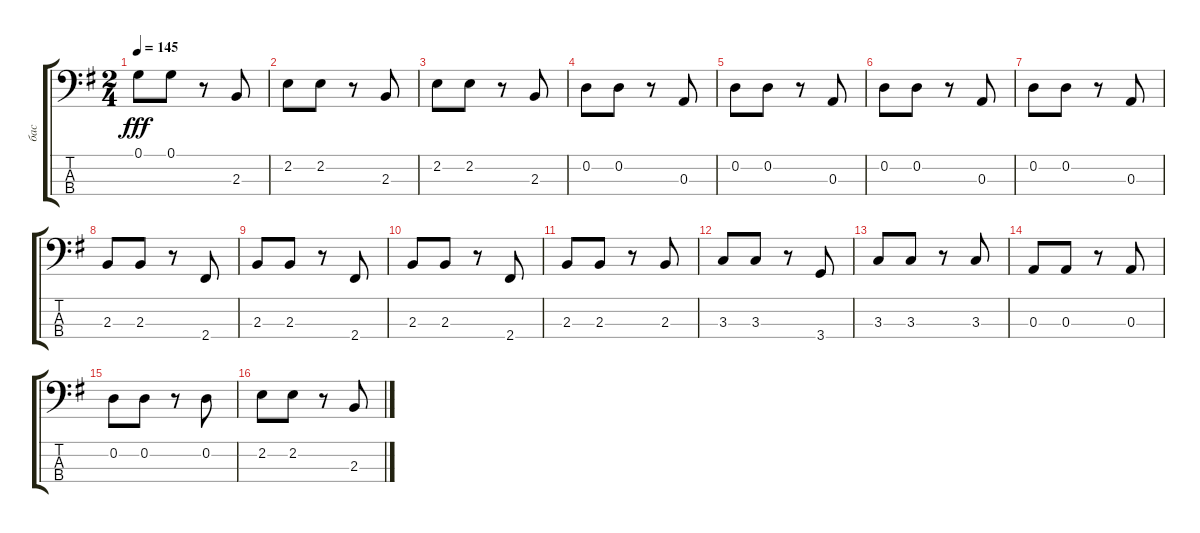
\track ("бас" "бас") {instrument electricbassfinger}
\staff {score tabs}
\tuning (G2 D2 A1 E1) {hide}
\ts (2 4)
\tempo 145
\clef f4
\ks eminor
0.1.8{dy fff} 0.1.8 r.8 2.3.8 |
2.2.8 2.2.8 r.8 2.3.8 |
2.2.8 2.2.8 r.8 2.3.8 |
0.2.8 0.2.8 r.8 0.3.8 |
0.2.8 0.2.8 r.8 0.3.8 |
0.2.8 0.2.8 r.8 0.3.8 |
0.2.8 0.2.8 r.8 0.3.8 |
2.3.8 2.3.8 r.8 2.4.8 |
2.3.8 2.3.8 r.8 2.4.8 |
2.3.8 2.3.8 r.8 2.4.8 |
2.3.8 2.3.8 r.8 2.3.8 |
3.3.8 3.3.8 r.8 3.4.8 |
3.3.8 3.3.8 r.8 3.3.8 |
0.3.8 0.3.8 r.8 0.3.8 |
0.2.8 0.2.8 r.8 0.2.8 |
2.2.8 2.2.8 r.8 2.3.8
